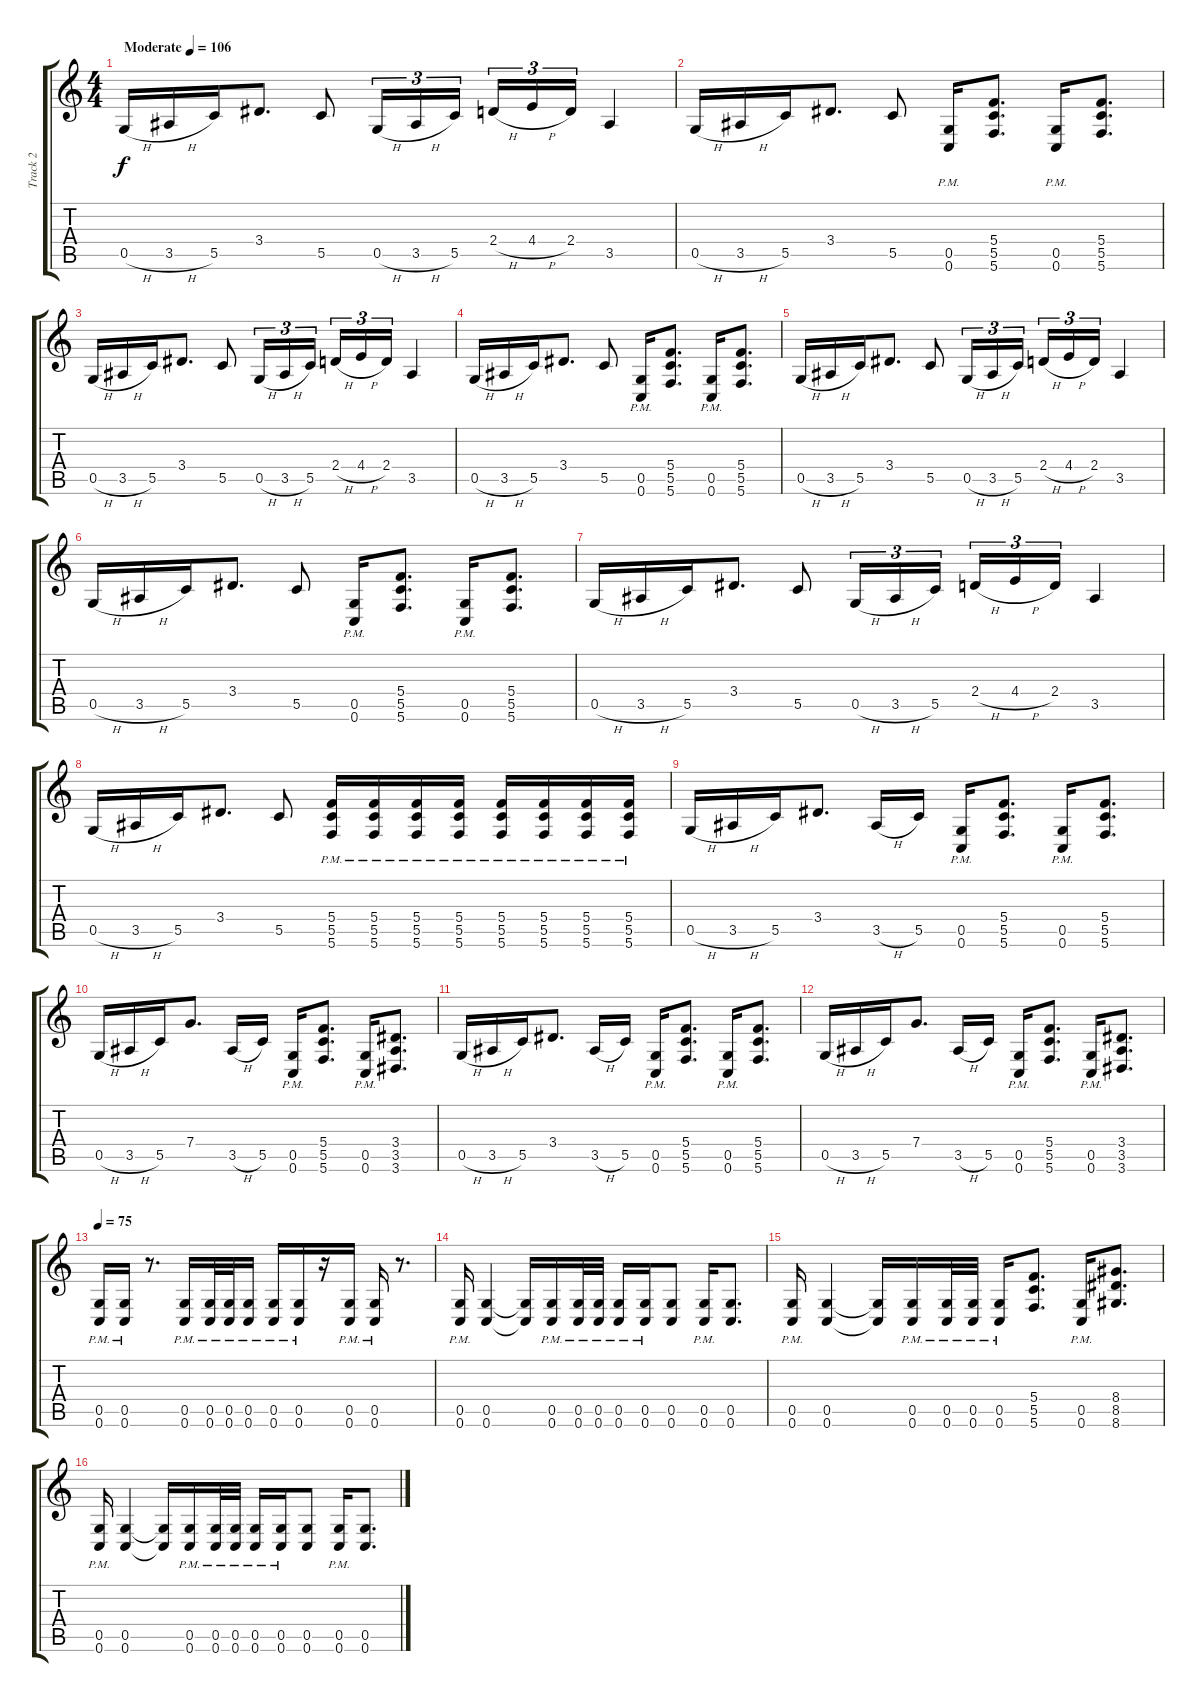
\track ("Track 2" "Track 2") {instrument overdrivenguitar}
\staff {score tabs}
\tuning (D4 A3 F3 C3 G2 C2) {hide}
\ts (4 4)
\tempo (106 "Moderate")
\clef g2
\ks c
0.5{h}.16{dy f instrument overdrivenguitar} 3.5{h}.16 5.5.16 3.4.8{d} 5.5.8 0.5{h}.16{tu (3 2)} 3.5{h}.16{tu (3 2)} 5.5.16{tu (3 2) beam splitsecondary} 2.4{h}.16{tu (3 2)} 4.4{h}.16{tu (3 2)} 2.4.16{tu (3 2)} 3.5.4 |
0.5{h}.16 3.5{h}.16 5.5.16 3.4.8{d} 5.5.8 (0.5{pm} 0.6{pm}).16 (5.4 5.5 5.6).8{d} (0.5{pm} 0.6{pm}).16 (5.4 5.5 5.6).8{d} |
0.5{h}.16 3.5{h}.16 5.5.16 3.4.8{d} 5.5.8 0.5{h}.16{tu (3 2)} 3.5{h}.16{tu (3 2)} 5.5.16{tu (3 2) beam splitsecondary} 2.4{h}.16{tu (3 2)} 4.4{h}.16{tu (3 2)} 2.4.16{tu (3 2)} 3.5.4 |
0.5{h}.16 3.5{h}.16 5.5.16 3.4.8{d} 5.5.8 (0.5{pm} 0.6{pm}).16 (5.4 5.5 5.6).8{d} (0.5{pm} 0.6{pm}).16 (5.4 5.5 5.6).8{d} |
0.5{h}.16 3.5{h}.16 5.5.16 3.4.8{d} 5.5.8 0.5{h}.16{tu (3 2)} 3.5{h}.16{tu (3 2)} 5.5.16{tu (3 2) beam splitsecondary} 2.4{h}.16{tu (3 2)} 4.4{h}.16{tu (3 2)} 2.4.16{tu (3 2)} 3.5.4 |
0.5{h}.16 3.5{h}.16 5.5.16 3.4.8{d} 5.5.8 (0.5{pm} 0.6{pm}).16 (5.4 5.5 5.6).8{d} (0.5{pm} 0.6{pm}).16 (5.4 5.5 5.6).8{d} |
0.5{h}.16 3.5{h}.16 5.5.16 3.4.8{d} 5.5.8 0.5{h}.16{tu (3 2)} 3.5{h}.16{tu (3 2)} 5.5.16{tu (3 2) beam splitsecondary} 2.4{h}.16{tu (3 2)} 4.4{h}.16{tu (3 2)} 2.4.16{tu (3 2)} 3.5.4 |
0.5{h}.16 3.5{h}.16 5.5.16 3.4.8{d} 5.5.8 (5.4{pm} 5.5{pm} 5.6{pm}).16 (5.4{pm} 5.5{pm} 5.6{pm}).16 (5.4{pm} 5.5{pm} 5.6{pm}).16 (5.4{pm} 5.5{pm} 5.6{pm}).16 (5.4{pm} 5.5{pm} 5.6{pm}).16 (5.4{pm} 5.5{pm} 5.6{pm}).16 (5.4{pm} 5.5{pm} 5.6{pm}).16 (5.4{pm} 5.5{pm} 5.6{pm}).16 |
0.5{h}.16 3.5{h}.16 5.5.16 3.4.8{d} 3.5{h}.16 5.5.16 (0.5{pm} 0.6{pm}).16 (5.4 5.5 5.6).8{d} (0.5{pm} 0.6{pm}).16 (5.4 5.5 5.6).8{d} |
0.5{h}.16 3.5{h}.16 5.5.16 7.4.8{d} 3.5{h}.16 5.5.16 (0.5{pm} 0.6{pm}).16 (5.4 5.5 5.6).8{d} (0.5{pm} 0.6{pm}).16 (3.4 3.5 3.6).8{d} |
0.5{h}.16 3.5{h}.16 5.5.16 3.4.8{d} 3.5{h}.16 5.5.16 (0.5{pm} 0.6{pm}).16 (5.4 5.5 5.6).8{d} (0.5{pm} 0.6{pm}).16 (5.4 5.5 5.6).8{d} |
0.5{h}.16 3.5{h}.16 5.5.16 7.4.8{d} 3.5{h}.16 5.5.16 (0.5{pm} 0.6{pm}).16 (5.4 5.5 5.6).8{d} (0.5{pm} 0.6{pm}).16 (3.4 3.5 3.6).8{d} |
\tempo 75
(0.5{pm} 0.6{pm}).16 (0.5{pm} 0.6{pm}).16 r.8{d} (0.5{pm} 0.6{pm}).16 (0.5{pm} 0.6{pm}).32 (0.5{pm} 0.6{pm}).32 (0.5{pm} 0.6{pm}).16 (0.5{pm} 0.6{pm}).16 (0.5{pm} 0.6{pm}).16 r.16 (0.5{pm} 0.6{pm}).16 (0.5{pm} 0.6{pm}).16 r.8{d} |
(0.5{pm} 0.6{pm}).16 (0.5 0.6).4 (0.5{t} 0.6{t}).16 (0.5{pm} 0.6{pm}).16 (0.5{pm} 0.6{pm}).32 (0.5{pm} 0.6{pm}).32 (0.5{pm} 0.6{pm}).16 (0.5{pm} 0.6{pm}).16 (0.5 0.6).8 (0.5{pm} 0.6{pm}).16 (0.5 0.6).8{d} |
(0.5{pm} 0.6{pm}).16 (0.5 0.6).4 (0.5{t} 0.6{t}).16 (0.5{pm} 0.6{pm}).16 (0.5{pm} 0.6{pm}).32 (0.5{pm} 0.6{pm}).32 (0.5{pm} 0.6{pm}).16 (5.4 5.5 5.6).8{d} (0.5{pm} 0.6{pm}).16 (8.4 8.5 8.6).8{d} |
(0.5{pm} 0.6{pm}).16 (0.5 0.6).4 (0.5{t} 0.6{t}).16 (0.5{pm} 0.6{pm}).16 (0.5{pm} 0.6{pm}).32 (0.5{pm} 0.6{pm}).32 (0.5{pm} 0.6{pm}).16 (0.5{pm} 0.6{pm}).16 (0.5 0.6).8 (0.5{pm} 0.6{pm}).16 (0.5 0.6).8{d}
